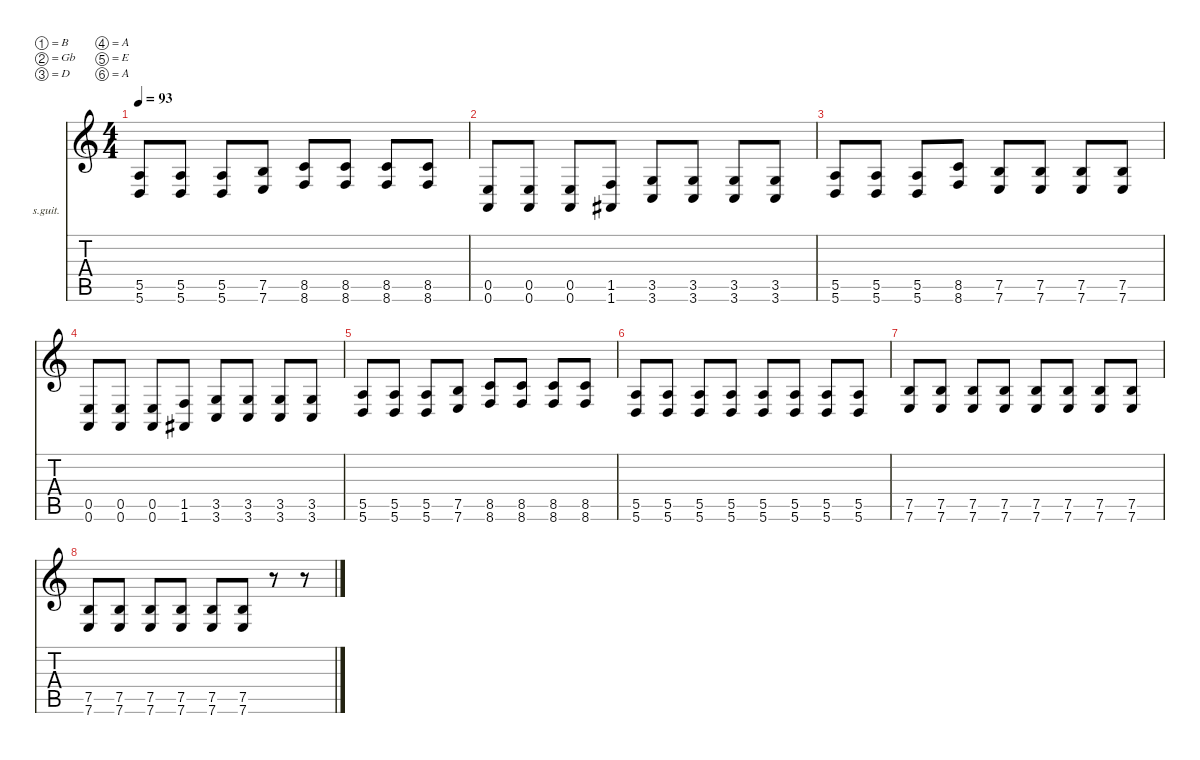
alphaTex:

\defaultSystemsLayout 2
\hideDynamics
\bracketExtendMode nobrackets
\firstSystemTrackNameOrientation horizontal
\otherSystemsTrackNameOrientation horizontal
\track ("Lead Guitar" "s.guit.") {instrument acousticguitarsteel}
\staff {score tabs}
\tuning (B3 Gb3 D3 A2 E2 A1)
\ts (4 4)
\scale
1.03175
\tempo 93
\accidentals auto
\clef g2
\ottava regular
\simile none
\ks c
(5.5 5.6).8{dy f beam Up} (5.5 5.6).8{beam Up} (5.5 5.6).8{beam Up} (7.5 7.6).8{beam Up} (8.5 8.6).8{beam Up} (8.5 8.6).8{beam Up} (8.5 8.6).8{beam Up} (8.5 8.6).8{beam Up} |
\scale
0.968253 (0.5 0.6).8{beam Up} (0.5 0.6).8{beam Up} (0.5 0.6).8{beam Up} (1.5 1.6{acc #}).8{beam Up} (3.5 3.6).8{beam Up} (3.5 3.6).8{beam Up} (3.5 3.6).8{beam Up} (3.5 3.6).8{beam Up} |
\scale
1.03175 (5.5 5.6).8{beam Up} (5.5 5.6).8{beam Up} (5.5 5.6).8{beam Up} (8.5 8.6).8{beam Up} (7.5 7.6).8{beam Up} (7.5 7.6).8{beam Up} (7.5 7.6).8{beam Up} (7.5 7.6).8{beam Up} |
\scale
0.968253 (0.5 0.6).8{beam Up} (0.5 0.6).8{beam Up} (0.5 0.6).8{beam Up} (1.5 1.6{acc #}).8{beam Up} (3.5 3.6).8{beam Up} (3.5 3.6).8{beam Up} (3.5 3.6).8{beam Up} (3.5 3.6).8{beam Up} |
\scale
1.03175 (5.5 5.6).8{beam Up} (5.5 5.6).8{beam Up} (5.5 5.6).8{beam Up} (7.5 7.6).8{beam Up} (8.5 8.6).8{beam Up} (8.5 8.6).8{beam Up} (8.5 8.6).8{beam Up} (8.5 8.6).8{beam Up} |
\scale
0.968253 (5.5 5.6).8{beam Up} (5.5 5.6).8{beam Up} (5.5 5.6).8{beam Up} (5.5 5.6).8{beam Up} (5.5 5.6).8{beam Up} (5.5 5.6).8{beam Up} (5.5 5.6).8{beam Up} (5.5 5.6).8{beam Up} |
\scale
1.03175 (7.5 7.6).8{beam Up} (7.5 7.6).8{beam Up} (7.5 7.6).8{beam Up} (7.5 7.6).8{beam Up} (7.5 7.6).8{beam Up} (7.5 7.6).8{beam Up} (7.5 7.6).8{beam Up} (7.5 7.6).8{beam Up} |
\scale
0.968253 (7.5 7.6).8{beam Up} (7.5 7.6).8{beam Up} (7.5 7.6).8{beam Up} (7.5 7.6).8{beam Up} (7.5 7.6).8{beam Up} (7.5 7.6).8{beam Up} r.8{beam Up} r.8{beam Up}
